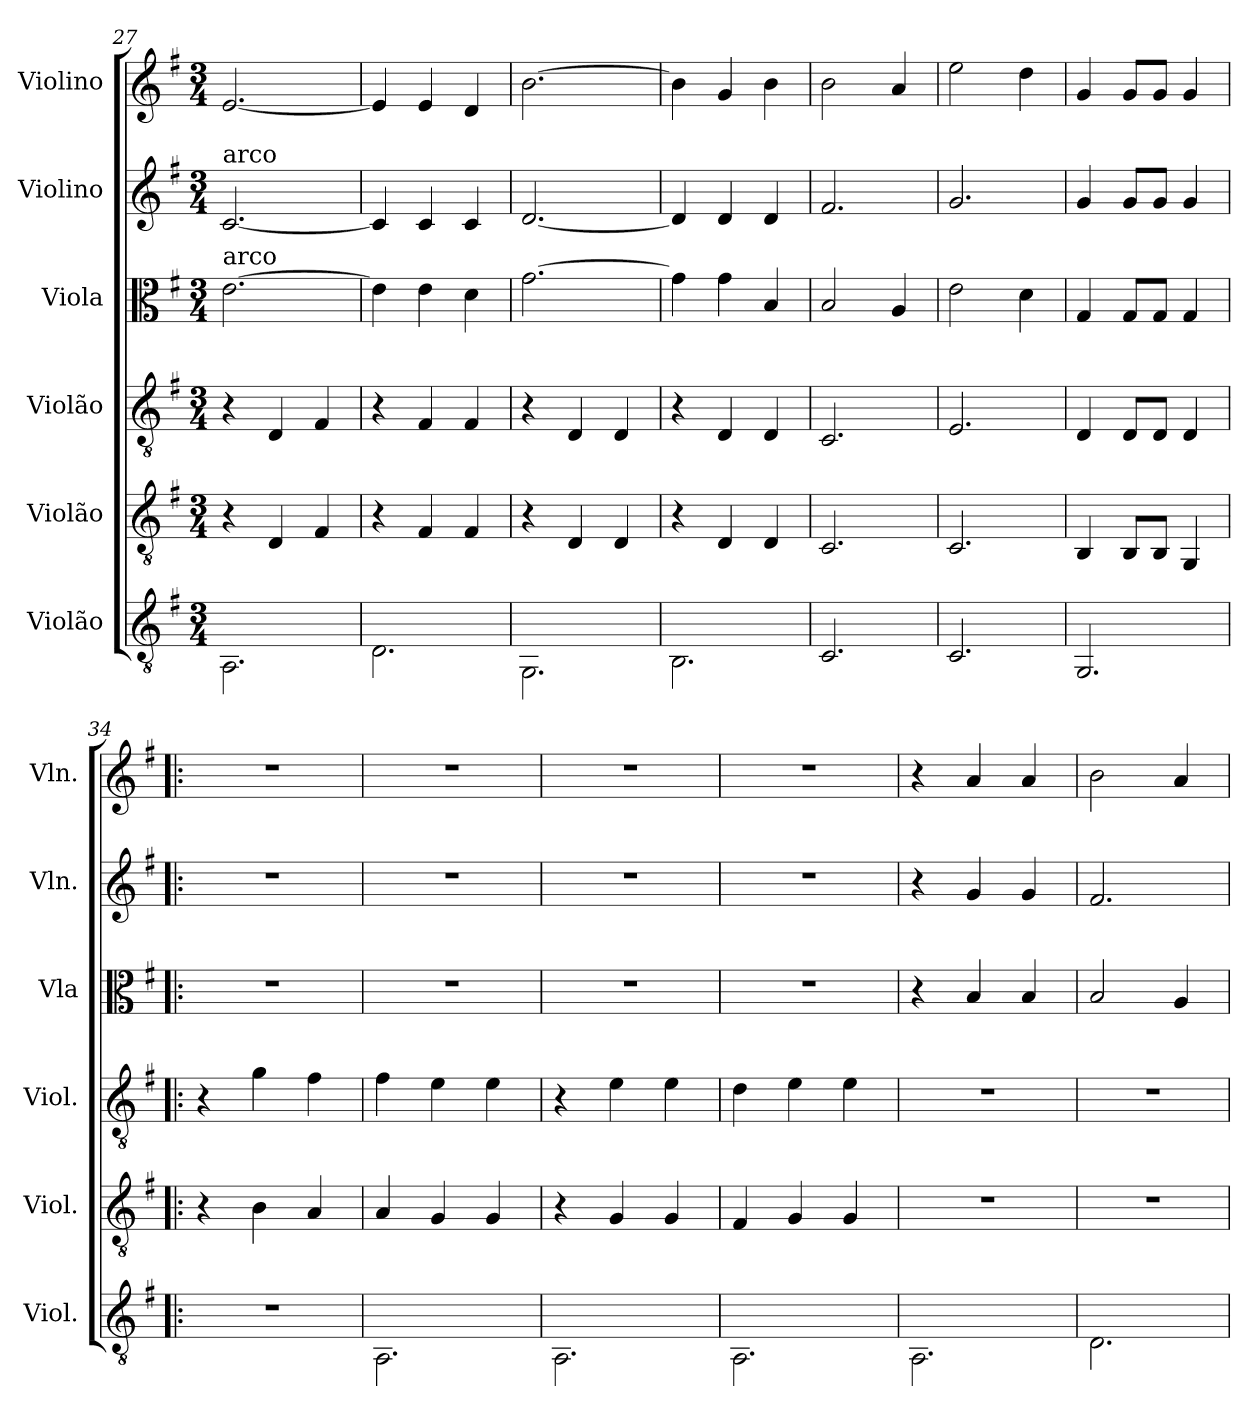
**kern	**kern	**kern	**kern	**kern	**kern
*part6	*part5	*part4	*part3	*part2	*part1
*staff6	*staff5	*staff4	*staff3	*staff2	*staff1
*I"Violão	*I"Violão	*I"Violão	*I"Viola	*I"Violino	*I"Violino
*I'Viol.	*I'Viol.	*I'Viol.	*I'Vla	*I'Vln.	*I'Vln.
*clefGv2	*clefGv2	*clefGv2	*clefC3	*clefG2	*clefG2
*k[f#]	*k[f#]	*k[f#]	*k[f#]	*k[f#]	*k[f#]
*M3/4	*M3/4	*M3/4	*M3/4	*M3/4	*M3/4
=27	=27	=27	=27	=27	=27
!	!	!	!	!LO:TX:a:t=arco	!
!	!	!	!LO:TX:a:t=arco	!	!
2.AA\	4r	4r	[2.e\	[2.c/	[2.e/
.	4D/	4D/	.	.	.
.	4F#/	4F#/	.	.	.
=28	=28	=28	=28	=28	=28
2.D\	4r	4r	4e\]	4c/]	4e/]
.	4F#/	4F#/	4e\	4c/	4e/
.	4F#/	4F#/	4d\	4c/	4d/
=29	=29	=29	=29	=29	=29
2.GG\	4r	4r	[2.g\	[2.d/	[2.b\
.	4D/	4D/	.	.	.
.	4D/	4D/	.	.	.
=30	=30	=30	=30	=30	=30
2.BB\	4r	4r	4g\]	4d/]	4b\]
.	4D/	4D/	4g\	4d/	4g/
.	4D/	4D/	4B/	4d/	4b\
=31	=31	=31	=31	=31	=31
2.C/	2.C/	2.C/	2B/	2.f#/	2b\
.	.	.	4A/	.	4a/
=32	=32	=32	=32	=32	=32
2.C/	2.C/	2.E/	2e\	2.g/	2ee\
.	.	.	4d\	.	4dd\
=33	=33	=33	=33	=33	=33
2.GG/	4BB/	4D/	4G/	4g/	4g/
.	8BB/L	8D/L	8G/L	8g/L	8g/L
.	8BB/J	8D/J	8G/J	8g/J	8g/J
.	4GG/	4D/	4G/	4g/	4g/
!!LO:PB:g=z
=34!|:	=34!|:	=34!|:	=34!|:	=34!|:	=34!|:
2.r	4r	4r	2.r	2.r	2.r
.	4B\	4g\	.	.	.
.	4A/	4f#\	.	.	.
=35	=35	=35	=35	=35	=35
2.AA\	4A/	4f#\	2.r	2.r	2.r
.	4G/	4e\	.	.	.
.	4G/	4e\	.	.	.
=36	=36	=36	=36	=36	=36
2.AA\	4r	4r	2.r	2.r	2.r
.	4G/	4e\	.	.	.
.	4G/	4e\	.	.	.
=37	=37	=37	=37	=37	=37
2.AA\	4F#/	4d\	2.r	2.r	2.r
.	4G/	4e\	.	.	.
.	4G/	4e\	.	.	.
=38	=38	=38	=38	=38	=38
2.AA\	2.r	2.r	4r	4r	4r
.	.	.	4B/	4g/	4a/
.	.	.	4B/	4g/	4a/
=39	=39	=39	=39	=39	=39
2.D\	2.r	2.r	2B/	2.f#/	2b\
.	.	.	4A/	.	4a/
=	=	=	=	=	=
*-	*-	*-	*-	*-	*-
